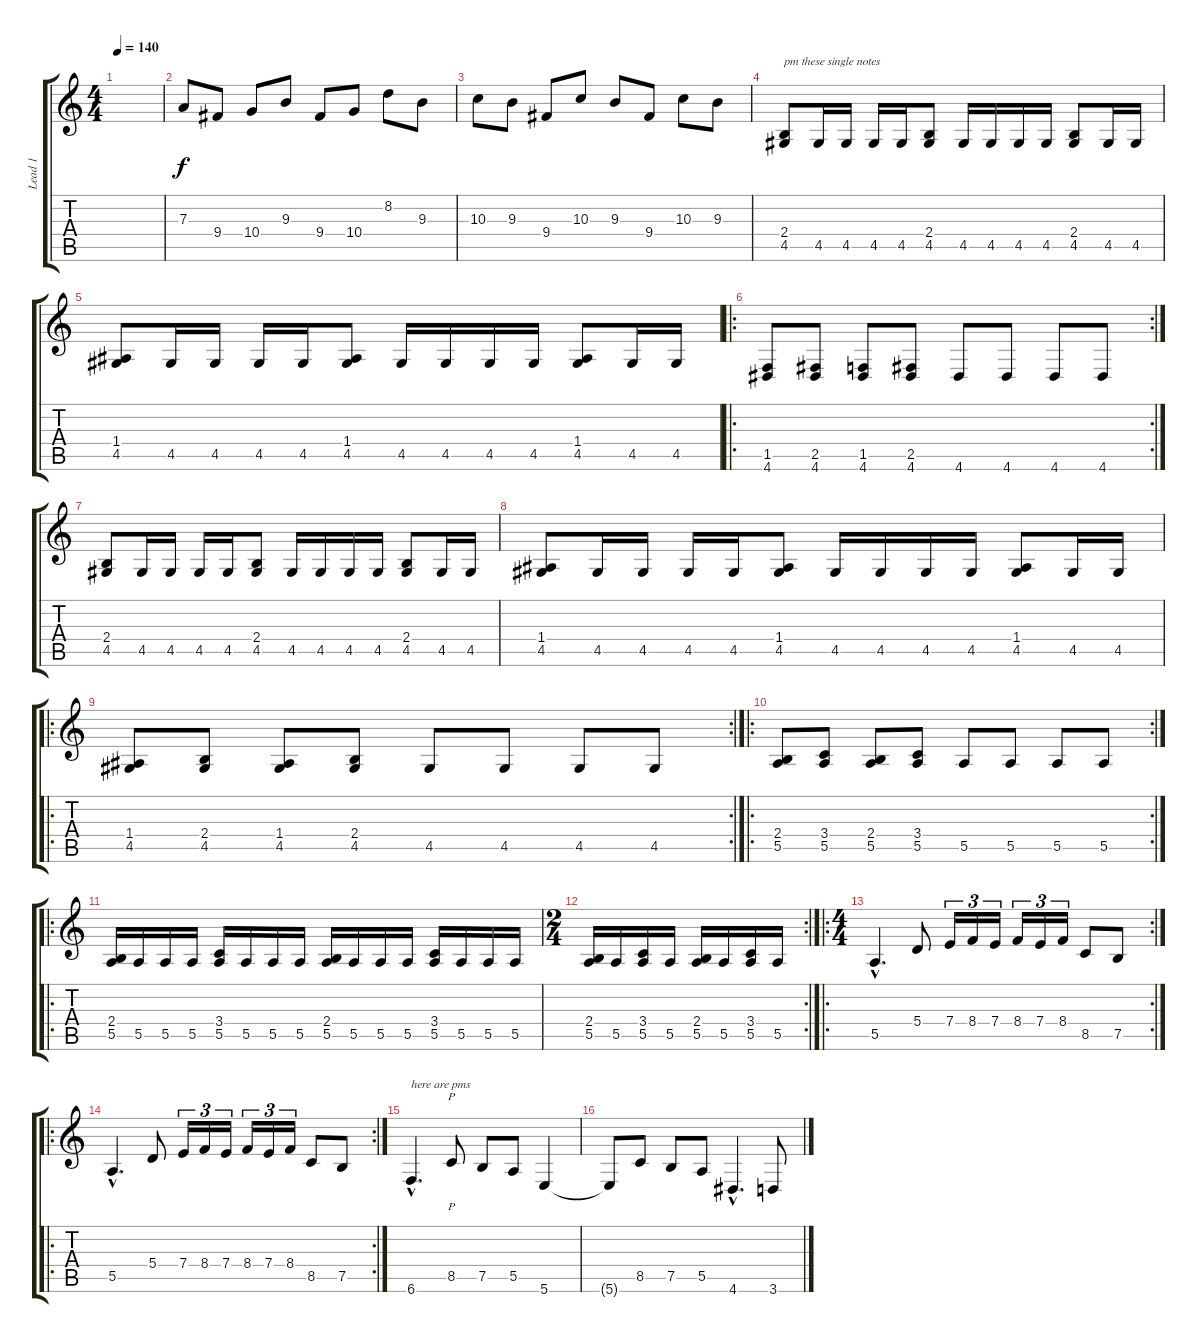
\track ("Lead 1" "Lead 1") {instrument distortionguitar}
\staff {score tabs}
\tuning (B3 Gb3 D3 A2 E2 B1) {hide}
\ts (4 4)
\tempo 140
\clef g2
\ks c
|
7.3.8 9.4.8 10.4.8 9.3.8 9.4.8 10.4.8 8.2.8 9.3.8 |
10.3.8 9.3.8 9.4.8 10.3.8 9.3.8 9.4.8 10.3.8 9.3.8 |
(2.4 4.5).8{txt "pm these single notes"} 4.5.16 4.5.16 4.5.16 4.5.16 (2.4 4.5).8 4.5.16 4.5.16 4.5.16 4.5.16 (2.4 4.5).8 4.5.16 4.5.16 |
(1.4 4.5).8 4.5.16 4.5.16 4.5.16 4.5.16 (1.4 4.5).8 4.5.16 4.5.16 4.5.16 4.5.16 (1.4 4.5).8 4.5.16 4.5.16 |
\ro
\rc 2
(1.5 4.6).8 (2.5 4.6).8 (1.5 4.6).8 (2.5 4.6).8 4.6.8 4.6.8 4.6.8 4.6.8 |
(2.4 4.5).8 4.5.16 4.5.16 4.5.16 4.5.16 (2.4 4.5).8 4.5.16 4.5.16 4.5.16 4.5.16 (2.4 4.5).8 4.5.16 4.5.16 |
(1.4 4.5).8 4.5.16 4.5.16 4.5.16 4.5.16 (1.4 4.5).8 4.5.16 4.5.16 4.5.16 4.5.16 (1.4 4.5).8 4.5.16 4.5.16 |
\ro
\rc 2
(1.4 4.5).8 (2.4 4.5).8 (1.4 4.5).8 (2.4 4.5).8 4.5.8 4.5.8 4.5.8 4.5.8 |
\ro
\rc 2
(2.4 5.5).8 (3.4 5.5).8 (2.4 5.5).8 (3.4 5.5).8 5.5.8 5.5.8 5.5.8 5.5.8 |
\ro
(2.4 5.5).16 5.5.16 5.5.16 5.5.16 (3.4 5.5).16 5.5.16 5.5.16 5.5.16 (2.4 5.5).16 5.5.16 5.5.16 5.5.16 (3.4 5.5).16 5.5.16 5.5.16 5.5.16 |
\rc 2
\ts (2 4)
(2.4 5.5).16 5.5.16 (3.4 5.5).16 5.5.16 (2.4 5.5).16 5.5.16 (3.4 5.5).16 5.5.16 |
\ro
\rc 2
\ts (4 4)
5.5{hac}.4{d} 5.4.8 7.4.16{tu (3 2)} 8.4.16{tu (3 2)} 7.4.16{tu (3 2)} 8.4.16{tu (3 2)} 7.4.16{tu (3 2)} 8.4.16{tu (3 2)} 8.5.8 7.5.8 |
\ro
\rc 2
5.5{hac}.4{d} 5.4.8 7.4.16{tu (3 2)} 8.4.16{tu (3 2)} 7.4.16{tu (3 2)} 8.4.16{tu (3 2)} 7.4.16{tu (3 2)} 8.4.16{tu (3 2)} 8.5.8 7.5.8 |
6.6{hac}.4{d txt "here are pms"} 8.5.8{p instrument electricguitarmuted} 7.5.8 5.5.8 5.6.4{instrument distortionguitar} |
5.6{t}.8 8.5.8{instrument electricguitarmuted} 7.5.8 5.5.8 4.6{hac}.4{d instrument distortionguitar} 3.6.8
